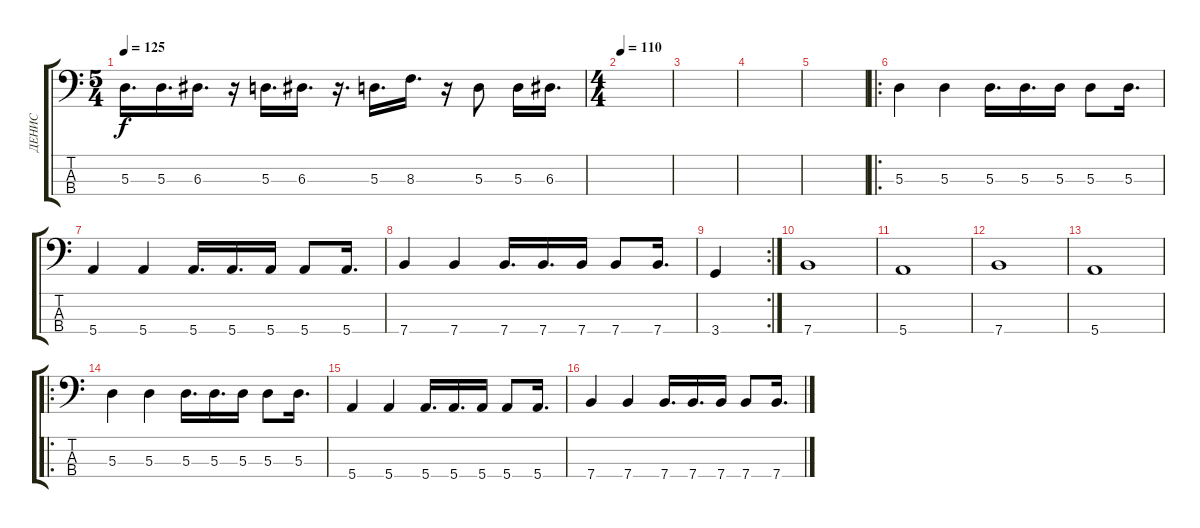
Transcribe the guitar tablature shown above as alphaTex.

\track ("ДЕНИС" "ДЕНИС") {instrument electricbassfinger}
\staff {score tabs}
\tuning (G2 D2 A1 E1) {hide}
\ts (5 4)
\tempo 125
\clef f4
\ks c
5.3.16{d dy f} 5.3.16{d} 6.3.16{d} r.16 5.3.16{d} 6.3.16{d} r.16{d} 5.3.16{d} 8.3.16{d} r.16 5.3.8 5.3.16 6.3.16{d} |
\ts (4 4)
\tempo 110
|
|
|
|
\ro
5.3.4 5.3.4 5.3.16{d} 5.3.16{d} 5.3.16 5.3.8 5.3.16{d} |
5.4.4 5.4.4 5.4.16{d} 5.4.16{d} 5.4.16 5.4.8 5.4.16{d} |
7.4.4 7.4.4 7.4.16{d} 7.4.16{d} 7.4.16 7.4.8 7.4.16{d} |
\rc 2
3.4.4 |
7.4.1 |
5.4.1 |
7.4.1 |
5.4.1 |
\ro
5.3.4 5.3.4 5.3.16{d} 5.3.16{d} 5.3.16 5.3.8 5.3.16{d} |
5.4.4 5.4.4 5.4.16{d} 5.4.16{d} 5.4.16 5.4.8 5.4.16{d} |
7.4.4 7.4.4 7.4.16{d} 7.4.16{d} 7.4.16 7.4.8 7.4.16{d}
